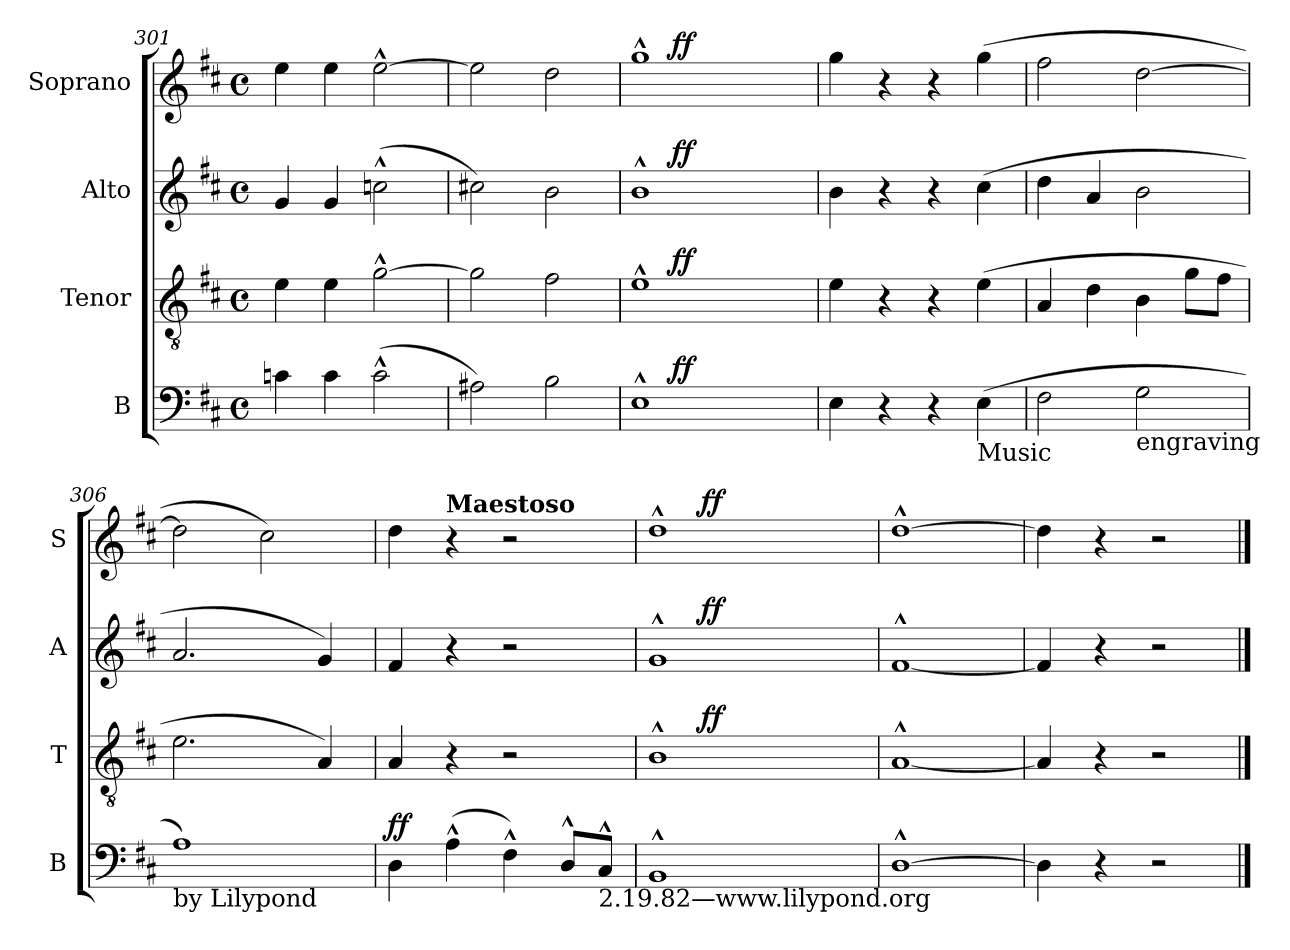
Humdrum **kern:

**kern	**dynam	**kern	**dynam	**kern	**dynam	**kern	**dynam
*part4	*part4	*part3	*part3	*part2	*part2	*part1	*part1
*staff4	*staff4	*staff3	*staff3	*staff2	*staff2	*staff1	*staff1
*I"B	*	*I"Tenor	*	*I"Alto	*	*I"Soprano	*
*I'B	*	*I'T	*	*I'A	*	*I'S	*
*clefF4	*	*clefGv2	*	*clefG2	*	*clefG2	*
*k[f#c#]	*	*k[f#c#]	*	*k[f#c#]	*	*k[f#c#]	*
*D:	*	*D:	*	*D:	*	*D:	*
*M4/4	*	*M4/4	*	*M4/4	*	*M4/4	*
*met(c)	*	*met(c)	*	*met(c)	*	*met(c)	*
=301	=301	=301	=301	=301	=301	=301	=301
4cn\	.	4e\	.	4g/	.	4ee\	.
4c\	.	4e\	.	4g/	.	4ee\	.
(>2c^^>\	.	[>2g^^>\	.	(>2ccn^^>\	.	[>2ee^^>\	.
=302	=302	=302	=302	=302	=302	=302	=302
2A#X\)	.	2g\]	.	2cc#X\)	.	2ee\]	.
2B\	.	2f#\	.	2b\	.	2dd\	.
!!LO:LB:g=z
=303	=303	=303	=303	=303	=303	=303	=303
*^	*	*^	*	*^	*	*^	*
1E^^>	8.ryy	.	1e^^>	8.ryy	.	1b^^>	8.ryy	.	1gg^^>	8.ryy	.
!	!	!LO:DY:a	!	!	!LO:DY:a	!	!	!LO:DY:a	!	!	!LO:DY:a
.	2ryy	ff	.	2ryy	ff	.	2ryy	ff	.	2ryy	ff
.	4ryy	.	.	4ryy	.	.	4ryy	.	.	4ryy	.
.	16ryy	.	.	16ryy	.	.	16ryy	.	.	16ryy	.
*v	*v	*	*	*	*	*v	*v	*	*v	*v	*
*	*	*v	*v	*	*	*	*	*
=304	=304	=304	=304	=304	=304	=304	=304
4E\	.	4e\	.	4b\	.	4gg\	.
4r	.	4r	.	4r	.	4r	.
4r	.	4r	.	4r	.	4r	.
!LO:TX:b:t=Music	!	!	!	!	!	!	!
(>4E\	.	(>4e\	.	(>4cc#\	.	(>4gg\	.
=305	=305	=305	=305	=305	=305	=305	=305
2F#\	.	4A/	.	4dd\	.	2ff#\	.
.	.	4d\	.	4a/	.	.	.
!LO:TX:b:t=engraving	!	!	!	!	!	!	!
2G\	.	4B\	.	2b\	.	[>2dd\	.
.	.	8g\L	.	.	.	.	.
.	.	8f#\J	.	.	.	.	.
=306	=306	=306	=306	=306	=306	=306	=306
!LO:TX:b:t=by Lilypond	!	!	!	!	!	!	!
1A)	.	2.e\	.	2.a/	.	2dd\]	.
.	.	.	.	.	.	2cc#\)	.
.	.	4A/)	.	4g/)	.	.	.
=307	=307	=307	=307	=307	=307	=307	=307
!	!LO:DY:a	!	!	!	!	!	!
4D\	ff	4A/	.	4f#/	.	4dd\	.
!	!	!	!	!	!	!LO:TX:a:B:t=Maestoso	!
(>4A^^>\	.	4r	.	4r	.	4r	.
4F#^^>\)	.	2r	.	2r	.	2r	.
8D^^</L	.	.	.	.	.	.	.
!LO:TX:b:t=2.19.82—www.lilypond.org	!	!	!	!	!	!	!
8C#^^</J	.	.	.	.	.	.	.
=308	=308	=308	=308	=308	=308	=308	=308
*	*	*^	*	*^	*	*^	*
1BB^^<	.	1B^^>	8ryy	.	1g^^<	8ryy	.	1dd^^>	8ryy	.
.	.	.	32ryy	.	.	32ryy	.	.	32ryy	.
!	!	!	!	!LO:DY:a	!	!	!LO:DY:a	!	!	!LO:DY:a
.	.	.	2ryy	ff	.	2ryy	ff	.	2ryy	ff
.	.	.	4ryy	.	.	4ryy	.	.	4ryy	.
.	.	.	16.ryy	.	.	16.ryy	.	.	16.ryy	.
*	*	*v	*v	*	*	*	*	*v	*v	*
*	*	*	*	*v	*v	*	*	*
=309	=309	=309	=309	=309	=309	=309	=309
[>1D^^>	.	[<1A^^<	.	[<1f#^^<	.	[>1dd^^>	.
=310	=310	=310	=310	=310	=310	=310	=310
4D\]	.	4A/]	.	4f#/]	.	4dd\]	.
4r	.	4r	.	4r	.	4r	.
2r	.	2r	.	2r	.	2r	.
==	==	==	==	==	==	==	==
*-	*-	*-	*-	*-	*-	*-	*-
